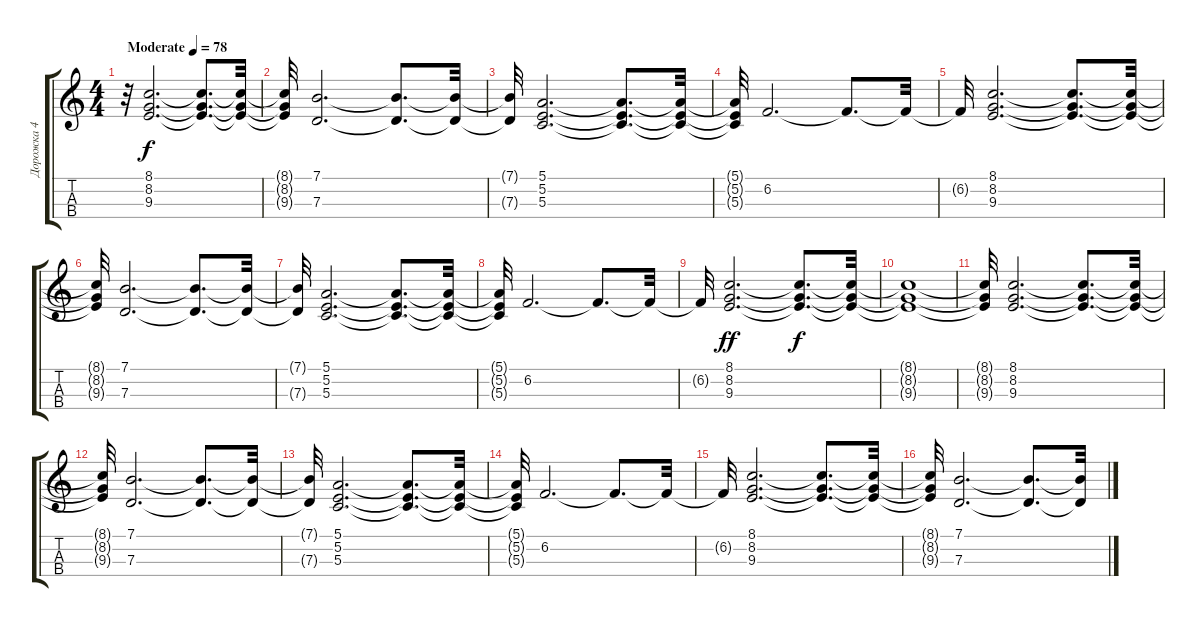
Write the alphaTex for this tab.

\track ("Дорожка 4" "Дорожка 4") {instrument synthstrings1}
\staff {score tabs}
\tuning (E4 B3 G3 D3) {hide}
\ts (4 4)
\tempo (78 "Moderate")
\clef g2
\ks c
r.32{dy f instrument synthstrings1} (8.1 8.2 9.3).2{d} (8.1{t} 8.2{t} 9.3{t}).8{d} (8.1{t} 8.2{t} 9.3{t}).32 |
(8.1{t} 8.2{t} 9.3{t}).32 (7.1 7.3).2{d} (7.1{t} 7.3{t}).8{d} (7.1{t} 7.3{t}).32 |
(7.1{t} 7.3{t}).32 (5.1 5.2 5.3).2{d} (5.1{t} 5.2{t} 5.3{t}).8{d} (5.1{t} 5.2{t} 5.3{t}).32 |
(5.1{t} 5.2{t} 5.3{t}).32 6.2.2{d} 6.2{t}.8{d} 6.2{t}.32 |
6.2{t}.32 (8.1 8.2 9.3).2{d} (8.1{t} 8.2{t} 9.3{t}).8{d} (8.1{t} 8.2{t} 9.3{t}).32 |
(8.1{t} 8.2{t} 9.3{t}).32 (7.1 7.3).2{d} (7.1{t} 7.3{t}).8{d} (7.1{t} 7.3{t}).32 |
(7.1{t} 7.3{t}).32 (5.1 5.2 5.3).2{d} (5.1{t} 5.2{t} 5.3{t}).8{d} (5.1{t} 5.2{t} 5.3{t}).32 |
(5.1{t} 5.2{t} 5.3{t}).32 6.2.2{d} 6.2{t}.8{d} 6.2{t}.32 |
6.2{t}.32 (8.1 8.2 9.3).2{d dy ff} (8.1{t} 8.2{t} 9.3{t}).8{d dy f} (8.1{t} 8.2{t} 9.3{t}).32 |
(8.1{t} 8.2{t} 9.3{t}).1 |
(8.1{t} 8.2{t} 9.3{t}).32 (8.1 8.2 9.3).2{d} (8.1{t} 8.2{t} 9.3{t}).8{d} (8.1{t} 8.2{t} 9.3{t}).32 |
(8.1{t} 8.2{t} 9.3{t}).32 (7.1 7.3).2{d} (7.1{t} 7.3{t}).8{d} (7.1{t} 7.3{t}).32 |
(7.1{t} 7.3{t}).32 (5.1 5.2 5.3).2{d} (5.1{t} 5.2{t} 5.3{t}).8{d} (5.1{t} 5.2{t} 5.3{t}).32 |
(5.1{t} 5.2{t} 5.3{t}).32 6.2.2{d} 6.2{t}.8{d} 6.2{t}.32 |
6.2{t}.32 (8.1 8.2 9.3).2{d} (8.1{t} 8.2{t} 9.3{t}).8{d} (8.1{t} 8.2{t} 9.3{t}).32 |
(8.1{t} 8.2{t} 9.3{t}).32 (7.1 7.3).2{d} (7.1{t} 7.3{t}).8{d} (7.1{t} 7.3{t}).32
